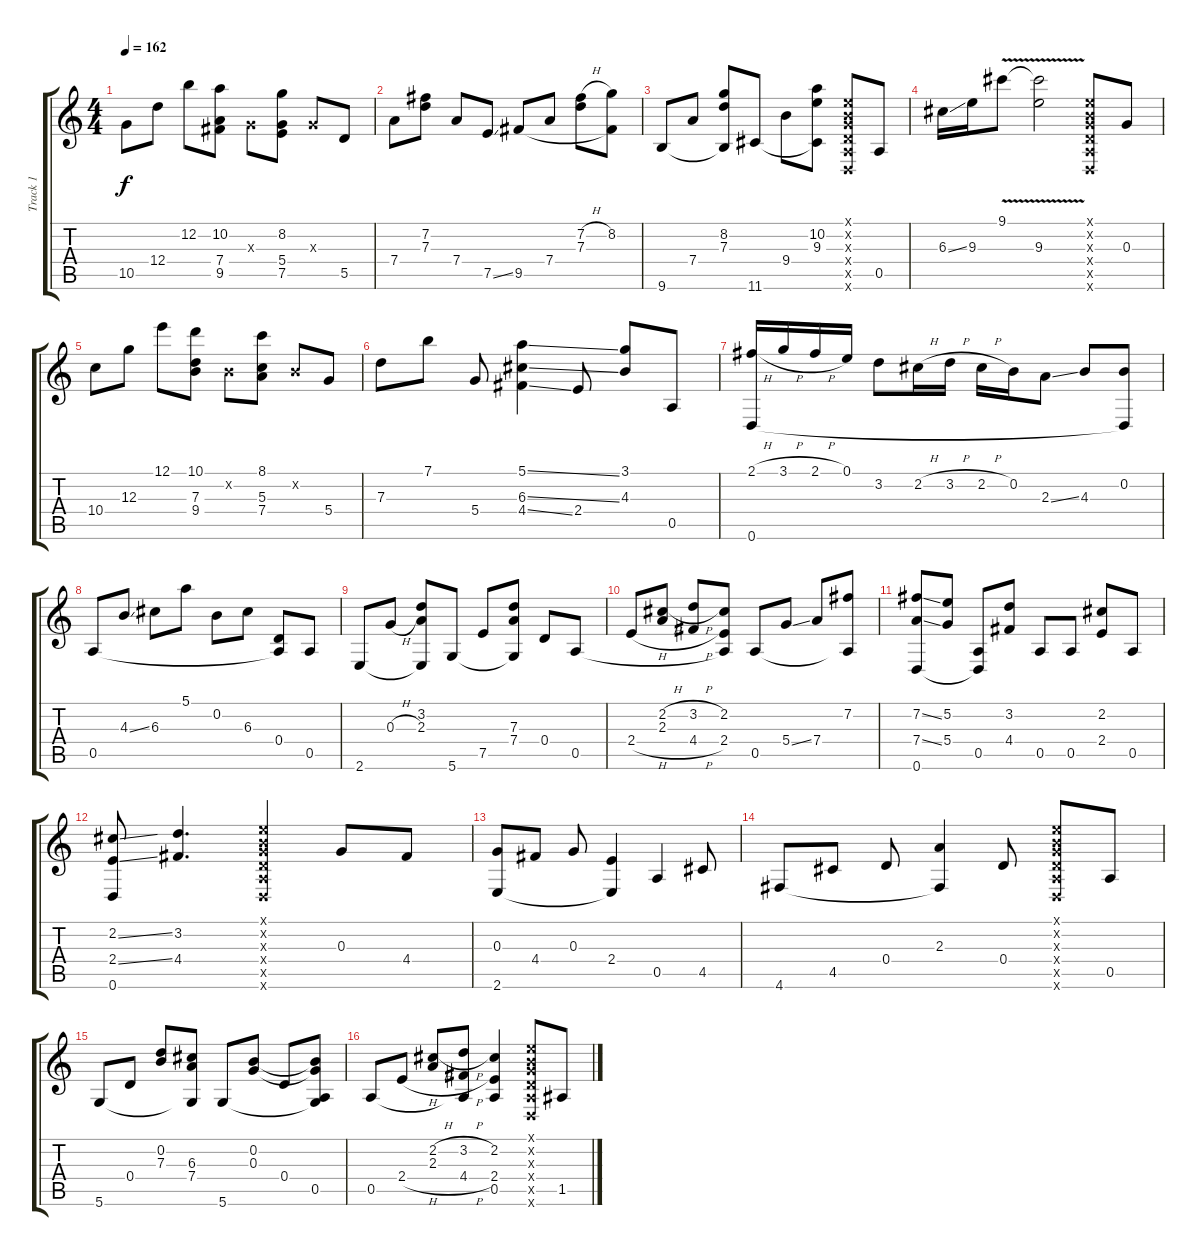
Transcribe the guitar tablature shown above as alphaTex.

\track ("Track 1" "Track 1") {instrument acousticguitarsteel}
\staff {score tabs}
\tuning (E4 B3 G3 D3 A2 D2) {hide}
\ts (4 4)
\tempo 162
\clef g2
\ks c
10.5.8{dy f} 12.4.8 12.2.8 (10.2 7.4 9.5).8 0.3{x}.8 (8.2 5.4 7.5).8 0.3{x}.8 5.5.8 |
7.4.8 (7.2 7.3).8 7.4.8 7.5{ss}.8 9.5.8 7.4.8 (7.2{h} 7.3).8 (8.2 9.5{t}).8 |
9.6.8 7.4.8 (8.2 7.3 9.6{t}).8 11.6.8 9.4.8 (10.2 9.3 11.6{t}).8 (0.1{x} 0.2{x} 0.3{x} 0.4{x} 0.5{x} 0.6{x}).8 0.5.8 |
6.3{ss}.16 9.3.16 9.1{v}.8 (9.1{t} 9.3{v}).2 (0.1{x} 0.2{x} 0.3{x} 0.4{x} 0.5{x} 0.6{x}).8 0.3.8 |
10.4.8 12.3.8 12.1.8 (10.1 7.3 9.4).8 0.2{x}.8 (8.1 5.3 7.4).8 0.2{x}.8 5.4.8 |
7.3.8 7.1.8 5.4.8 (5.1{ss} 6.3{ss} 4.4{ss}).4 2.4.8 (3.1 4.3).8 0.5.8 |
(2.1{h} 0.6).16 3.1{h}.16 2.1{h}.16 0.1.16 3.2.8 2.2{h}.16 3.2{h}.16 2.2{h}.16 0.2.16 2.3{ss}.8 4.3.8 (0.2 0.6{t}).8 |
0.5.8 4.3{ss}.8 6.3.8 5.1.8 0.2.8 6.3.8 (0.4 0.5{t}).8 0.5.8 |
2.6.8 0.3{h}.8 (3.2 2.3 2.6{t}).8 5.6.8 7.5.8 (7.3 7.4 5.6{t}).8 0.4.8 0.5.8 |
2.4{h}.8 (2.2{h} 2.3).8 (3.2{h} 4.4{h}).8 (2.2 2.4 0.5{t}).8 0.5.8 5.4{ss}.8 7.4.8 (7.2 0.5{t}).8 |
(7.2{ss} 7.4{ss} 0.6).8 (5.2 5.4).8 (0.5 0.6{t}).8 (3.2 4.4).8 0.5.8 0.5.8 (2.2 2.4).8 0.5.8 |
(2.2{ss} 2.4{ss} 0.6).8 (3.2 4.4).4{d} (0.1{x} 0.2{x} 0.3{x} 0.4{x} 0.5{x} 0.6{x}).4 0.3.8 4.4.8 |
(0.3 2.6).8 4.4.8 0.3.8 (2.4 2.6{t}).4 0.5.4 4.5.8 |
4.6.8 4.5.8 0.4.8 (2.3 4.6{t}).4 0.4.8 (0.1{x} 0.2{x} 0.3{x} 0.4{x} 0.5{x} 0.6{x}).8 0.5.8 |
5.6.8 0.4.8 (0.2 7.3).8 (6.3 7.4 5.6{t}).8 5.6.8 (0.2 0.3).8 0.4.8 (0.2{t} 0.3{t} 0.5 5.6{t}).8 |
0.5.8 2.4{h}.8 (2.2{h} 2.3).8 (3.2{h} 4.4{h} 0.5{t}).8 (2.2 2.4 0.5).4 (0.1{x} 0.2{x} 0.3{x} 0.4{x} 0.5{x} 0.6{x}).8 1.5.8
